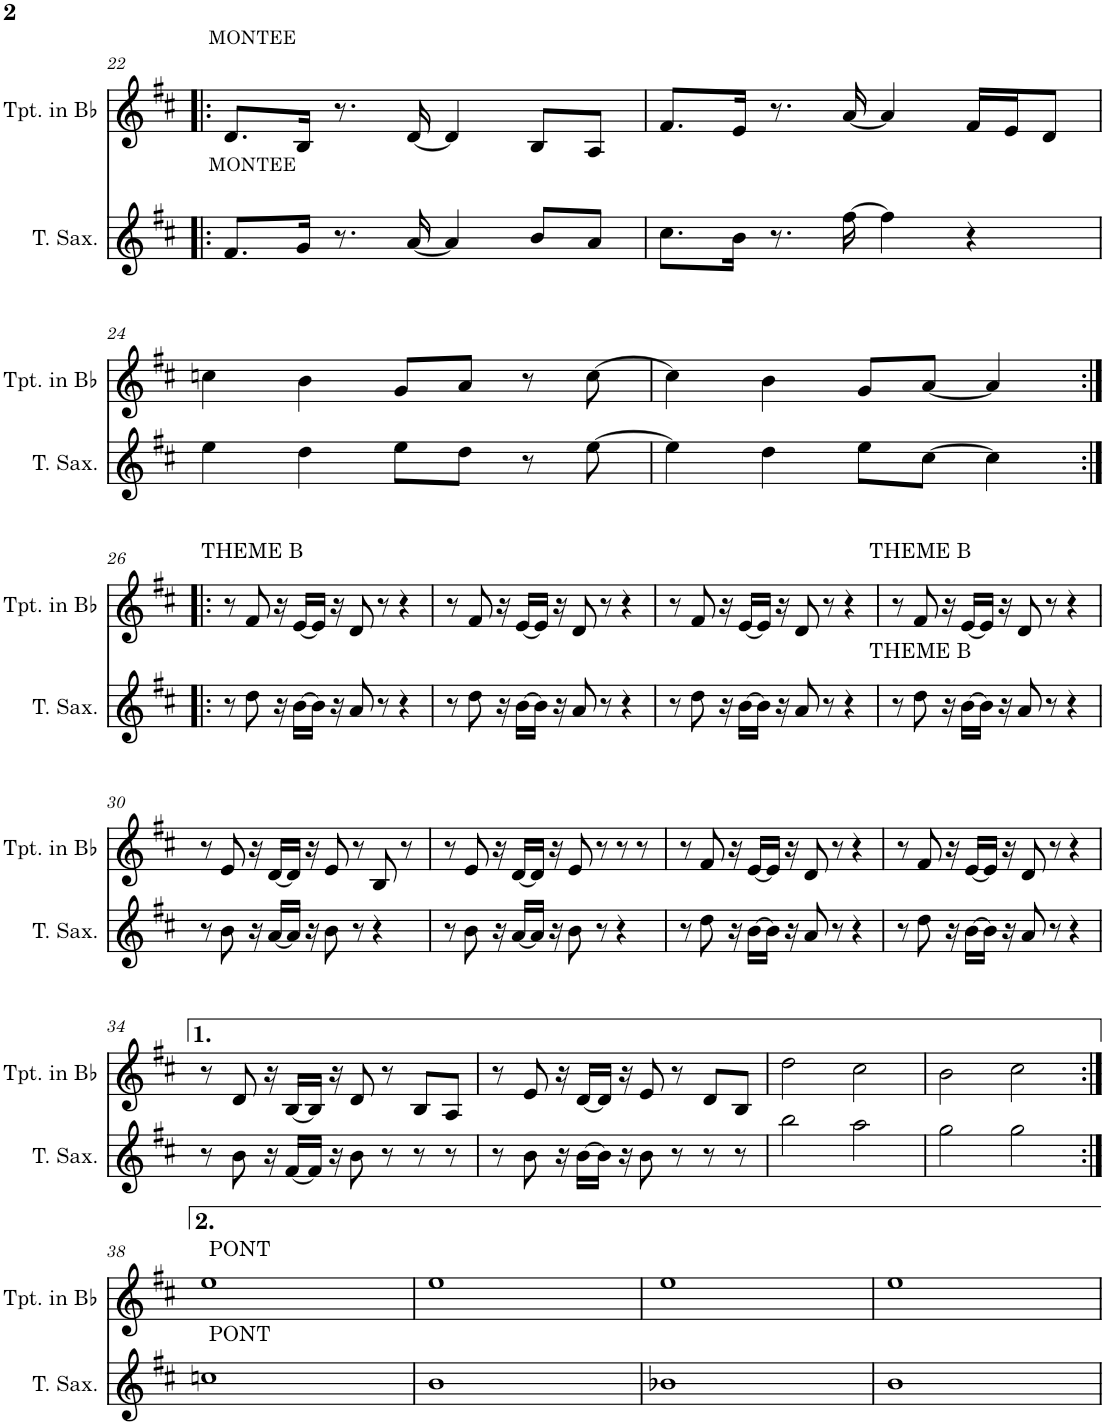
**kern	**harte	**kern	**harte
*part2	*part2	*part1	*part1
*staff2	*	*staff1	*
*I"Tenor Saxophone	*	*I"Trumpet in Bb	*
*I'T. Sax.	*	*I'Tpt. in Bb	*
!!LO:PB:g=z
*clefG2	*	*clefG2	*
*Trd8c14	*	*Trd1c2	*
*k[f#c#]	*	*k[f#c#]	*
*M4/4	*	*M4/4	*
=22!|:	=22!|:	=22!|:	=22!|:
!	!	!LO:TX:a:t=MONTEE	!
!LO:TX:a:t=MONTEE	!	!	!
8.f#/L	.	8.d/L	.
16g/Jk	.	16B/Jk	.
8.r	.	8.r	.
[16a/	.	[16d/	.
4a/]	.	4d/]	.
8b/L	.	8B/L	.
8a/J	.	8A/J	.
=23	=23	=23	=23
8.cc#\L	.	8.f#/L	.
16b\Jk	.	16e/Jk	.
8.r	.	8.r	.
[16ff#\	.	[16a/	.
4ff#\]	.	4a/]	.
4r	.	16f#/LL	.
.	.	16e/J	.
.	.	8d/J	.
!!LO:LB:g=z
=24	=24	=24	=24
4ee\	.	4ccn\	.
4dd\	.	4b\	.
8ee\L	.	8g/L	.
8dd\J	.	8a/J	.
8r	.	8r	.
[8ee\	.	[8cc\	.
=25	=25	=25	=25
4ee\]	.	4cc\]	.
4dd\	.	4b\	.
8ee\L	.	8g/L	.
[8cc#\J	.	[8a/J	.
4cc#\]	.	4a/]	.
!!LO:LB:g=z
=26:|!|:	=26:|!|:	=26:|!|:	=26:|!|:
!	!	!LO:TX:a:t=THEME B	!
8r	.	8r	.
8dd\	.	8f#/	.
16r	.	16r	.
[16b\LL	.	[16e/LL	.
16b\JJ]	.	16e/JJ]	.
16r	.	16r	.
8a/	.	8d/	.
8r	.	8r	.
4r	.	4r	.
=27	=27	=27	=27
8r	.	8r	.
8dd\	.	8f#/	.
16r	.	16r	.
[16b\LL	.	[16e/LL	.
16b\JJ]	.	16e/JJ]	.
16r	.	16r	.
8a/	.	8d/	.
8r	.	8r	.
4r	.	4r	.
=28	=28	=28	=28
8r	.	8r	.
8dd\	.	8f#/	.
16r	.	16r	.
[16b\LL	.	[16e/LL	.
16b\JJ]	.	16e/JJ]	.
16r	.	16r	.
8a/	.	8d/	.
8r	.	8r	.
4r	.	4r	.
=29	=29	=29	=29
!	!	!LO:TX:a:t=THEME B	!
!LO:TX:a:t=THEME B	!	!	!
8r	.	8r	.
8dd\	.	8f#/	.
16r	.	16r	.
[16b\LL	.	[16e/LL	.
16b\JJ]	.	16e/JJ]	.
16r	.	16r	.
8a/	.	8d/	.
8r	.	8r	.
4r	.	4r	.
!!LO:LB:g=z
=30	=30	=30	=30
8r	.	8r	.
8b\	.	8e/	.
16r	.	16r	.
[16a/LL	.	[16d/LL	.
16a/JJ]	.	16d/JJ]	.
16r	.	16r	.
8b\	.	8e/	.
8r	.	8r	.
4r	.	8B/	.
.	.	8r	.
=31	=31	=31	=31
8r	.	8r	.
8b\	.	8e/	.
16r	.	16r	.
[16a/LL	.	[16d/LL	.
16a/JJ]	.	16d/JJ]	.
16r	.	16r	.
8b\	.	8e/	.
8r	.	8r	.
4r	.	8r	.
.	.	8r	.
=32	=32	=32	=32
8r	.	8r	.
8dd\	.	8f#/	.
16r	.	16r	.
[16b\LL	.	[16e/LL	.
16b\JJ]	.	16e/JJ]	.
16r	.	16r	.
8a/	.	8d/	.
8r	.	8r	.
4r	.	4r	.
=33	=33	=33	=33
8r	.	8r	.
8dd\	.	8f#/	.
16r	.	16r	.
[16b\LL	.	[16e/LL	.
16b\JJ]	.	16e/JJ]	.
16r	.	16r	.
8a/	.	8d/	.
8r	.	8r	.
4r	.	4r	.
!!LO:LB:g=z
=34	=34	=34	=34
8r	.	8r	.
8b\	.	8d/	.
16r	.	16r	.
[16f#/LL	.	[16B/LL	.
16f#/JJ]	.	16B/JJ]	.
16r	.	16r	.
8b\	.	8d/	.
8r	.	8r	.
8r	.	8B/L	.
8r	.	8A/J	.
=35	=35	=35	=35
8r	.	8r	.
8b\	.	8e/	.
16r	.	16r	.
[16b\LL	.	[16d/LL	.
16b\JJ]	.	16d/JJ]	.
16r	.	16r	.
8b\	.	8e/	.
8r	.	8r	.
8r	.	8d/L	.
8r	.	8B/J	.
=36	=36	=36	=36
2bb\	.	2dd\	.
2aa\	.	2cc#\	.
=37	=37	=37	=37
2gg\	.	2b\	.
2gg\	.	2cc#\	.
!!LO:LB:g=z
=38:|!	=38:|!	=38:|!	=38:|!
!	!LO:H:kt=PONT	!	!LO:H:kt=PONT
1ccn	N	1ee	N
=39	=39	=39	=39
1b	.	1ee	.
=40	=40	=40	=40
1b-X	.	1ee	.
=41	=41	=41	=41
1b	.	1ee	.
=	=	=	=
*-	*-	*-	*-
